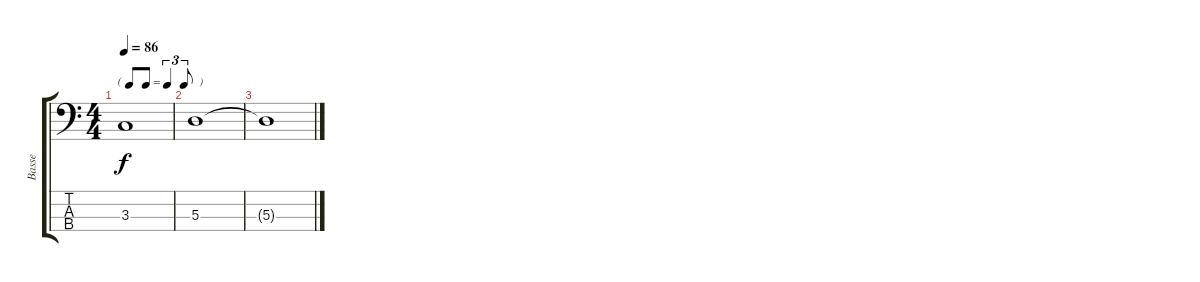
\track ("Basse" "Basse") {instrument acousticguitarnylon}
\staff {score tabs}
\tuning (G2 D2 A1 E1) {hide}
\ts (4 4)
\tf triplet8th
\tempo 86
\clef f4
\ks c
3.3.1{dy f} |
5.3.1 |
5.3{t}.1
